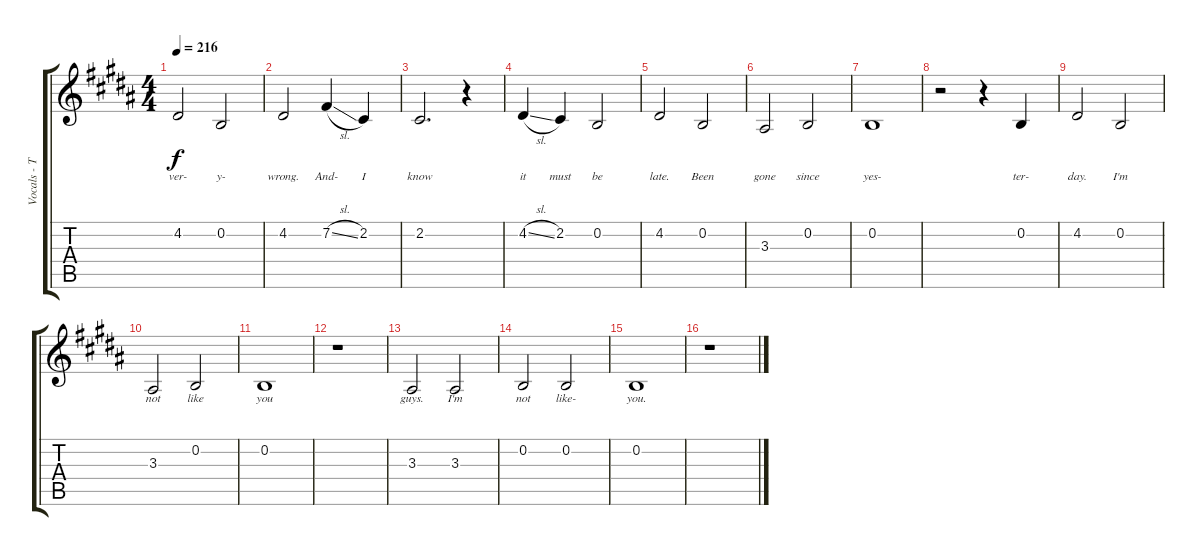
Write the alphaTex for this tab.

\track ("Vocals - Tom DeLonge" "Vocals - T") {instrument clarinet}
\staff {score tabs}
\tuning (E4 B3 G3 D3 A2 E2) {hide}
\ts (4 4)
\tempo 216
\clef g2
\ks b
4.2.2{lyrics (0 "ver-") lyrics (1 "") lyrics (2 "") lyrics (3 "") lyrics (4 "") dy f} 0.2.2{lyrics (0 "y-") lyrics (1 "") lyrics (2 "") lyrics (3 "") lyrics (4 "")} |
4.2.2{lyrics (0 "wrong.") lyrics (1 "") lyrics (2 "") lyrics (3 "") lyrics (4 "")} 7.2{sl}.4{lyrics (0 "And-") lyrics (1 "") lyrics (2 "") lyrics (3 "") lyrics (4 "")} 2.2.4{lyrics (0 "I") lyrics (1 "") lyrics (2 "") lyrics (3 "") lyrics (4 "")} |
2.2.2{d lyrics (0 "know") lyrics (1 "") lyrics (2 "") lyrics (3 "") lyrics (4 "")} r.4 |
4.2{sl}.4{lyrics (0 "it") lyrics (1 "") lyrics (2 "") lyrics (3 "") lyrics (4 "")} 2.2.4{lyrics (0 "must") lyrics (1 "") lyrics (2 "") lyrics (3 "") lyrics (4 "")} 0.2.2{lyrics (0 "be") lyrics (1 "") lyrics (2 "") lyrics (3 "") lyrics (4 "")} |
4.2.2{lyrics (0 "late.") lyrics (1 "") lyrics (2 "") lyrics (3 "") lyrics (4 "") volume 13} 0.2.2{lyrics (0 "Been") lyrics (1 "") lyrics (2 "") lyrics (3 "") lyrics (4 "")} |
3.3.2{lyrics (0 "gone") lyrics (1 "") lyrics (2 "") lyrics (3 "") lyrics (4 "")} 0.2.2{lyrics (0 "since") lyrics (1 "") lyrics (2 "") lyrics (3 "") lyrics (4 "")} |
0.2.1{lyrics (0 "yes-") lyrics (1 "") lyrics (2 "") lyrics (3 "") lyrics (4 "")} |
r.2 r.4 0.2.4{lyrics (0 "ter-") lyrics (1 "") lyrics (2 "") lyrics (3 "") lyrics (4 "")} |
4.2.2{lyrics (0 "day.") lyrics (1 "") lyrics (2 "") lyrics (3 "") lyrics (4 "")} 0.2.2{lyrics (0 "I'm") lyrics (1 "") lyrics (2 "") lyrics (3 "") lyrics (4 "")} |
3.3.2{lyrics (0 "not") lyrics (1 "") lyrics (2 "") lyrics (3 "") lyrics (4 "")} 0.2.2{lyrics (0 "like") lyrics (1 "") lyrics (2 "") lyrics (3 "") lyrics (4 "")} |
0.2.1{lyrics (0 "you") lyrics (1 "") lyrics (2 "") lyrics (3 "") lyrics (4 "")} |
r.1 |
3.3.2{lyrics (0 "guys.") lyrics (1 "") lyrics (2 "") lyrics (3 "") lyrics (4 "") volume 16} 3.3.2{lyrics (0 "I'm") lyrics (1 "") lyrics (2 "") lyrics (3 "") lyrics (4 "")} |
0.2.2{lyrics (0 "not") lyrics (1 "") lyrics (2 "") lyrics (3 "") lyrics (4 "")} 0.2.2{lyrics (0 "like-") lyrics (1 "") lyrics (2 "") lyrics (3 "") lyrics (4 "")} |
0.2.1{lyrics (0 "you.") lyrics (1 "") lyrics (2 "") lyrics (3 "") lyrics (4 "")} |
r.1
